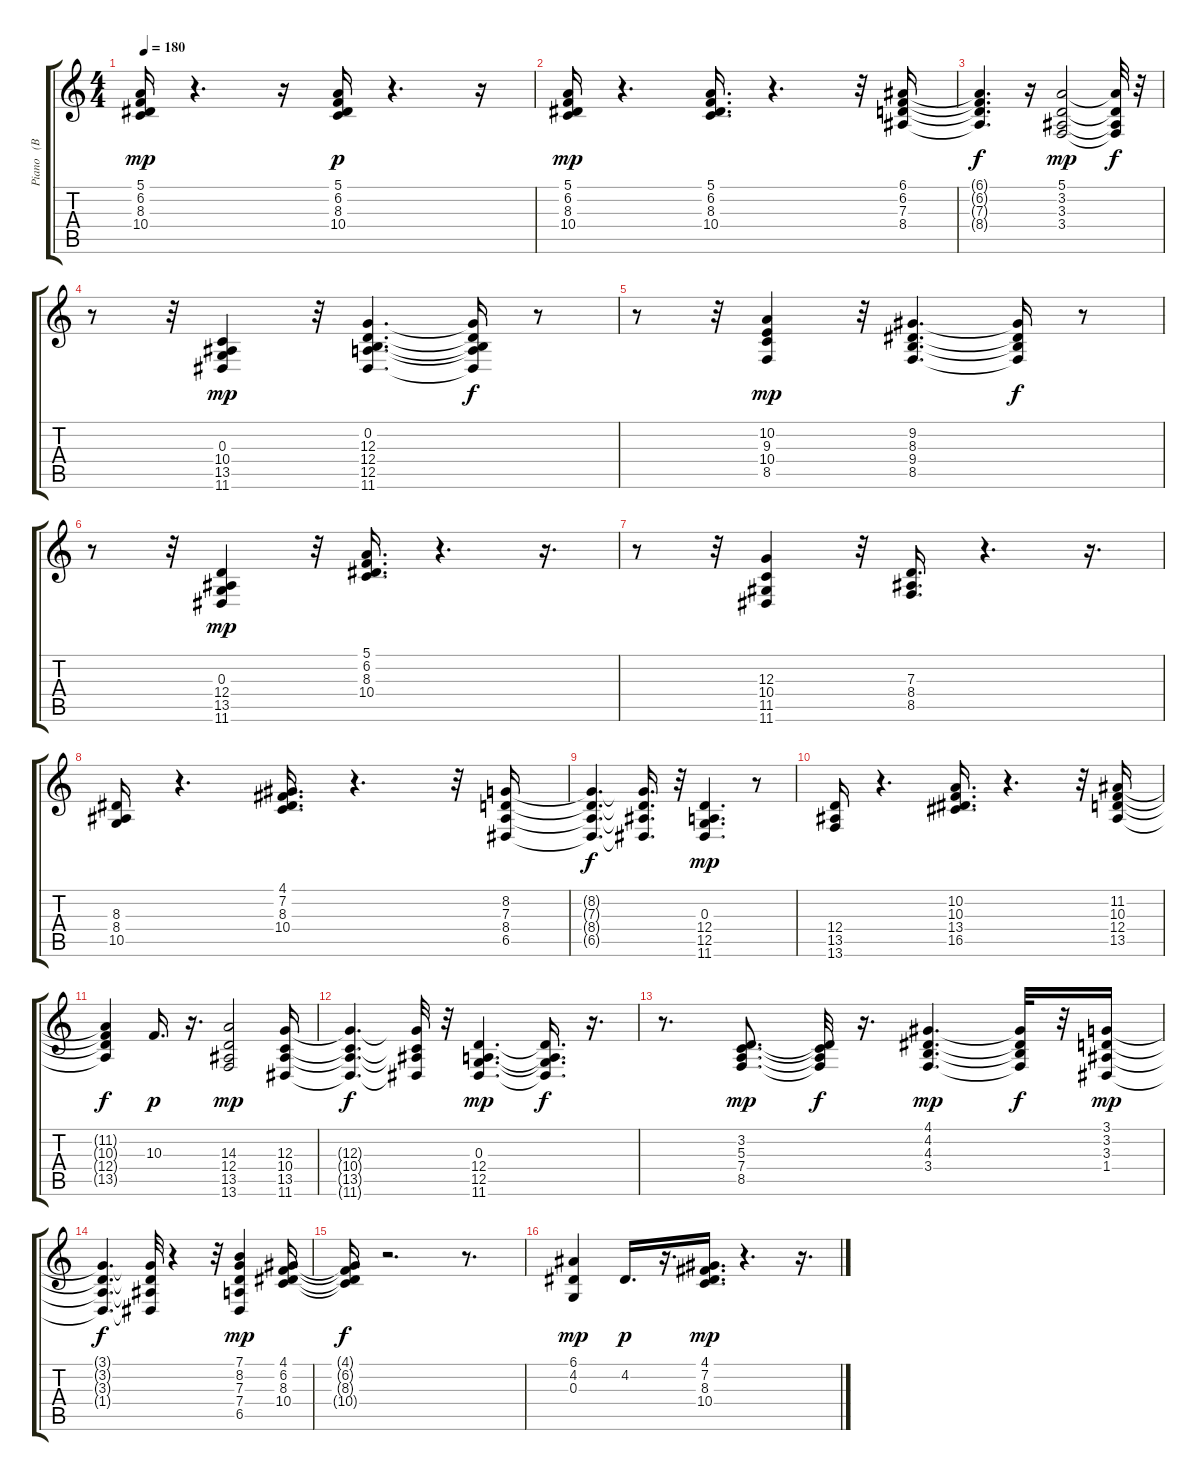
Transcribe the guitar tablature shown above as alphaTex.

\track ("Piano   (BB)" "Piano   (B") {instrument acousticgrandpiano}
\staff {score tabs}
\tuning (E4 B3 G3 D3 A2 E2) {hide}
\ts (4 4)
\tempo 180
\clef g2
\ks c
(5.1 6.2 8.3 10.4).16{dy mp} r.4{d} r.16 (5.1 6.2 8.3 10.4).16{dy p} r.4{d} r.16 |
(5.1 6.2 8.3 10.4).16{dy mp} r.4{d} (5.1 6.2 8.3 10.4).16{d} r.4{d} r.32 (6.1 6.2 7.3 8.4).16 |
(6.1{t} 6.2{t} 7.3{t} 8.4{t}).4{d dy f} r.16 (5.1 3.2 3.3 3.4).2{dy mp} (5.1{t} 3.2{t} 3.3{t} 3.4{t}).32{dy f} r.32 |
r.8 r.32 (0.3 10.4 13.5 11.6).4{dy mp} r.32 (0.2 12.3 12.4 12.5 11.6).4{d} (0.2{t} 12.3{t} 12.4{t} 12.5{t} 11.6{t}).16{dy f} r.8 |
r.8 r.32 (10.2 9.3 10.4 8.5).4{dy mp} r.32 (9.2 8.3 9.4 8.5).4{d} (9.2{t} 8.3{t} 9.4{t} 8.5{t}).16{dy f} r.8 |
r.8 r.32 (0.3 12.4 13.5 11.6).4{dy mp} r.32 (5.1 6.2 8.3 10.4).16{d} r.4{d} r.16{d} |
r.8 r.32 (12.3 10.4 11.5 11.6).4 r.32 (7.3 8.4 8.5).16{d} r.4{d} r.16{d} |
(8.3 8.4 10.5).16 r.4{d} (4.1 7.2 8.3 10.4).16{d} r.4{d} r.32 (8.2 7.3 8.4 6.5).16 |
(8.2{t} 7.3{t} 8.4{t} 6.5{t}).4{d dy f} (8.2{t} 7.3{t} 8.4{t} 6.5{t}).16{d} r.32 (0.3 12.4 12.5 11.6).4{d dy mp} r.8 |
(12.4 13.5 13.6).16 r.4{d} (10.2 10.3 13.4 16.5).16{d} r.4{d} r.32 (11.2 10.3 12.4 13.5).16 |
(11.2{t} 10.3{t} 12.4{t} 13.5{t}).4{dy f} 10.3.16{d dy p} r.16{d} (14.3 12.4 13.5 13.6).2{dy mp} (12.3 10.4 13.5 11.6).16 |
(12.3{t} 10.4{t} 13.5{t} 11.6{t}).4{d dy f} (12.3{t} 10.4{t} 13.5{t} 11.6{t}).32 r.32 (0.3 12.4 12.5 11.6).4{d dy mp} (0.3{t} 12.4{t} 12.5{t} 11.6{t}).16{d dy f} r.16{d} |
r.8{d} (3.2 5.3 7.4 8.5).8{d dy mp} (3.2{t} 5.3{t} 7.4{t} 8.5{t}).32{dy f} r.16{d} (4.1 4.2 4.3 3.4).4{d dy mp} (4.1{t} 4.2{t} 4.3{t} 3.4{t}).32{dy f} r.32 (3.1 3.2 3.3 1.4).16{dy mp} |
(3.1{t} 3.2{t} 3.3{t} 1.4{t}).4{d dy f} (3.1{t} 3.2{t} 3.3{t} 1.4{t}).32 r.4 r.32 (7.1 8.2 7.3 7.4 6.5).4{dy mp} (4.1 6.2 8.3 10.4).16 |
(4.1{t} 6.2{t} 8.3{t} 10.4{t}).16{dy f} r.2{d} r.8{d} |
(6.1 4.2 0.3).4{dy mp} 4.2.16{d dy p} r.16{d} (4.1 7.2 8.3 10.4).16{d dy mp} r.4{d} r.16{d}
